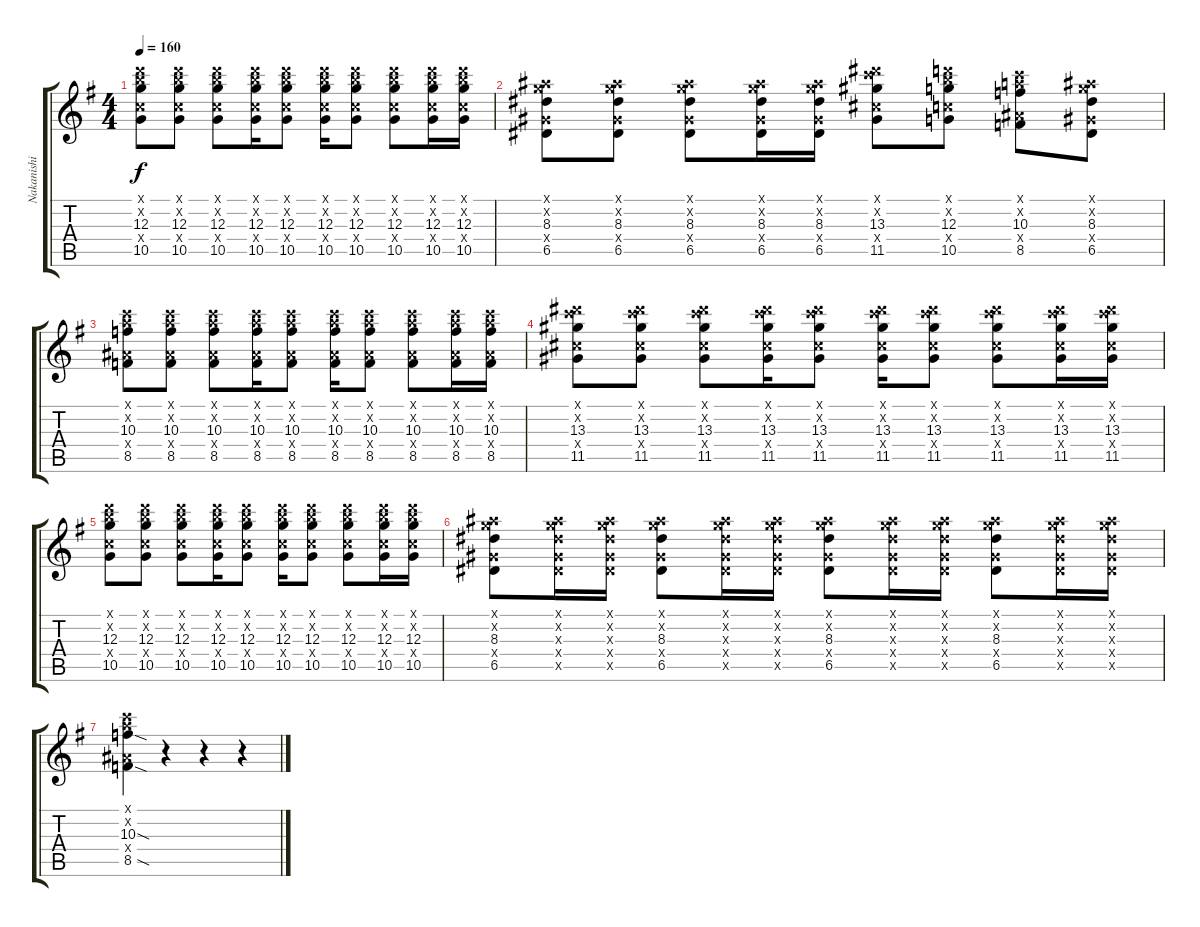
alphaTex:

\track ("Nakanishi" "Nakanishi") {instrument distortionguitar}
\staff {score tabs}
\tuning (E4 B3 G3 D3 A2 E2) {hide}
\ts (4 4)
\tempo 160
\clef g2
\ks g
(10.1{x} 12.2{x} 12.3 10.4{x} 10.5).8{dy f} (10.1{x} 12.2{x} 12.3 10.4{x} 10.5).8 (10.1{x} 12.2{x} 12.3 10.4{x} 10.5).8 (10.1{x} 12.2{x} 12.3 10.4{x} 10.5).16 (10.1{x} 12.2{x} 12.3 10.4{x} 10.5).8 (10.1{x} 12.2{x} 12.3 10.4{x} 10.5).16 (10.1{x} 12.2{x} 12.3 10.4{x} 10.5).8 (10.1{x} 12.2{x} 12.3 10.4{x} 10.5).8 (10.1{x} 12.2{x} 12.3 10.4{x} 10.5).16 (10.1{x} 12.2{x} 12.3 10.4{x} 10.5).16 |
(6.1{x} 8.2{x} 8.3 6.4{x} 6.5).8 (6.1{x} 8.2{x} 8.3 6.4{x} 6.5).8 (6.1{x} 8.2{x} 8.3 6.4{x} 6.5).8 (6.1{x} 8.2{x} 8.3 6.4{x} 6.5).16 (6.1{x} 8.2{x} 8.3 6.4{x} 6.5).16 (11.1{x} 13.2{x} 13.3 11.4{x} 11.5).8 (10.1{x} 12.2{x} 12.3 10.4{x} 10.5).8 (8.1{x} 10.2{x} 10.3 8.4{x} 8.5).8 (6.1{x} 8.2{x} 8.3 6.4{x} 6.5).8 |
(8.1{x} 10.2{x} 10.3 8.4{x} 8.5).8 (8.1{x} 10.2{x} 10.3 8.4{x} 8.5).8 (8.1{x} 10.2{x} 10.3 8.4{x} 8.5).8 (8.1{x} 10.2{x} 10.3 8.4{x} 8.5).16 (8.1{x} 10.2{x} 10.3 8.4{x} 8.5).8 (8.1{x} 10.2{x} 10.3 8.4{x} 8.5).16 (8.1{x} 10.2{x} 10.3 8.4{x} 8.5).8 (8.1{x} 10.2{x} 10.3 8.4{x} 8.5).8 (8.1{x} 10.2{x} 10.3 8.4{x} 8.5).16 (8.1{x} 10.2{x} 10.3 8.4{x} 8.5).16 |
(11.1{x} 13.2{x} 13.3 11.4{x} 11.5).8 (11.1{x} 13.2{x} 13.3 11.4{x} 11.5).8 (11.1{x} 13.2{x} 13.3 11.4{x} 11.5).8 (11.1{x} 13.2{x} 13.3 11.4{x} 11.5).16 (11.1{x} 13.2{x} 13.3 11.4{x} 11.5).8 (11.1{x} 13.2{x} 13.3 11.4{x} 11.5).16 (11.1{x} 13.2{x} 13.3 11.4{x} 11.5).8 (11.1{x} 13.2{x} 13.3 11.4{x} 11.5).8 (11.1{x} 13.2{x} 13.3 11.4{x} 11.5).16 (11.1{x} 13.2{x} 13.3 11.4{x} 11.5).16 |
(10.1{x} 12.2{x} 12.3 10.4{x} 10.5).8 (10.1{x} 12.2{x} 12.3 10.4{x} 10.5).8 (10.1{x} 12.2{x} 12.3 10.4{x} 10.5).8 (10.1{x} 12.2{x} 12.3 10.4{x} 10.5).16 (10.1{x} 12.2{x} 12.3 10.4{x} 10.5).8 (10.1{x} 12.2{x} 12.3 10.4{x} 10.5).16 (10.1{x} 12.2{x} 12.3 10.4{x} 10.5).8 (10.1{x} 12.2{x} 12.3 10.4{x} 10.5).8 (10.1{x} 12.2{x} 12.3 10.4{x} 10.5).16 (10.1{x} 12.2{x} 12.3 10.4{x} 10.5).16 |
(6.1{x} 8.2{x} 8.3 6.4{x} 6.5).8 (6.1{x} 8.2{x} 8.3{x} 6.4{x} 6.5{x}).16 (6.1{x} 8.2{x} 8.3{x} 6.4{x} 6.5{x}).16 (6.1{x} 8.2{x} 8.3 6.4{x} 6.5).8 (6.1{x} 8.2{x} 8.3{x} 6.4{x} 6.5{x}).16 (6.1{x} 8.2{x} 8.3{x} 6.4{x} 6.5{x}).16 (6.1{x} 8.2{x} 8.3 6.4{x} 6.5).8 (6.1{x} 8.2{x} 8.3{x} 6.4{x} 6.5{x}).16 (6.1{x} 8.2{x} 8.3{x} 6.4{x} 6.5{x}).16 (6.1{x} 8.2{x} 8.3 6.4{x} 6.5).8 (6.1{x} 8.2{x} 8.3{x} 6.4{x} 6.5{x}).16 (6.1{x} 8.2{x} 8.3{x} 6.4{x} 6.5{x}).16 |
(8.1{x} 10.2{x} 10.3{sod} 8.4{x} 8.5{sod}).4 r.4 r.4 r.4
